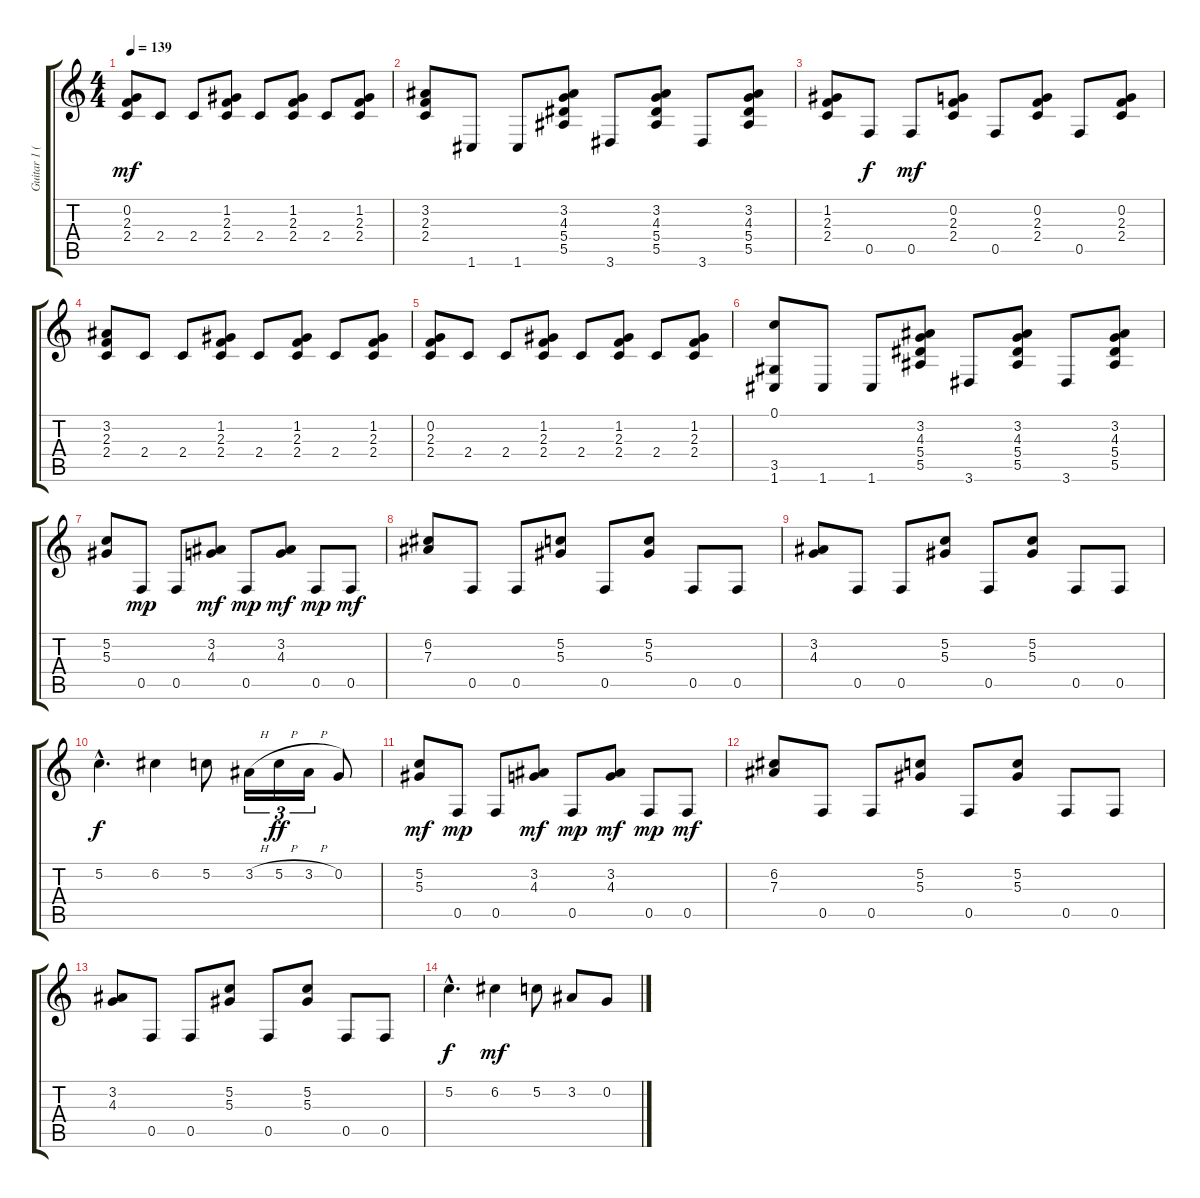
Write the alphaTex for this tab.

\track ("Guitar 1 (Lead)" "Guitar 1 (") {instrument distortionguitar}
\staff {score tabs}
\tuning (C4 G3 Eb3 Bb2 F2 C2) {hide}
\ts (4 4)
\tempo 139
\clef g2
\ks c
(0.2 2.3 2.4).8{dy mf} 2.4.8 2.4.8 (1.2 2.3 2.4).8 2.4.8 (1.2 2.3 2.4).8 2.4.8 (1.2 2.3 2.4).8 |
(3.2 2.3 2.4).8 1.6.8 1.6.8 (3.2 4.3 5.4 5.5).8 3.6.8 (3.2 4.3 5.4 5.5).8 3.6.8 (3.2 4.3 5.4 5.5).8 |
(1.2 2.3 2.4).8 0.5.8{dy f} 0.5.8{dy mf} (0.2 2.3 2.4).8 0.5.8 (0.2 2.3 2.4).8 0.5.8 (0.2 2.3 2.4).8 |
(3.2 2.3 2.4).8 2.4.8 2.4.8 (1.2 2.3 2.4).8 2.4.8 (1.2 2.3 2.4).8 2.4.8 (1.2 2.3 2.4).8 |
(0.2 2.3 2.4).8 2.4.8 2.4.8 (1.2 2.3 2.4).8 2.4.8 (1.2 2.3 2.4).8 2.4.8 (1.2 2.3 2.4).8 |
(0.1 3.5 1.6).8 1.6.8 1.6.8 (3.2 4.3 5.4 5.5).8 3.6.8 (3.2 4.3 5.4 5.5).8 3.6.8 (3.2 4.3 5.4 5.5).8 |
(5.2 5.3).8{balance 11} 0.5.8{dy mp} 0.5.8 (3.2 4.3).8{dy mf} 0.5.8{dy mp} (3.2 4.3).8{dy mf} 0.5.8{dy mp} 0.5.8{dy mf} |
(6.2 7.3).8 0.5.8 0.5.8 (5.2 5.3).8 0.5.8 (5.2 5.3).8 0.5.8 0.5.8 |
(3.2 4.3).8 0.5.8 0.5.8 (5.2 5.3).8 0.5.8 (5.2 5.3).8 0.5.8 0.5.8 |
5.2{hac}.4{d dy f} 6.2.4 5.2.8 3.2{h}.16{tu (3 2)} 5.2{h}.16{tu (3 2) dy ff} 3.2{h}.16{tu (3 2)} 0.2.8 |
(5.2 5.3).8{dy mf} 0.5.8{dy mp} 0.5.8 (3.2 4.3).8{dy mf} 0.5.8{dy mp} (3.2 4.3).8{dy mf} 0.5.8{dy mp} 0.5.8{dy mf} |
(6.2 7.3).8 0.5.8 0.5.8 (5.2 5.3).8 0.5.8 (5.2 5.3).8 0.5.8 0.5.8 |
(3.2 4.3).8 0.5.8 0.5.8 (5.2 5.3).8 0.5.8 (5.2 5.3).8 0.5.8 0.5.8 |
5.2{hac}.4{d dy f} 6.2.4{dy mf} 5.2.8 3.2.8 0.2.8
